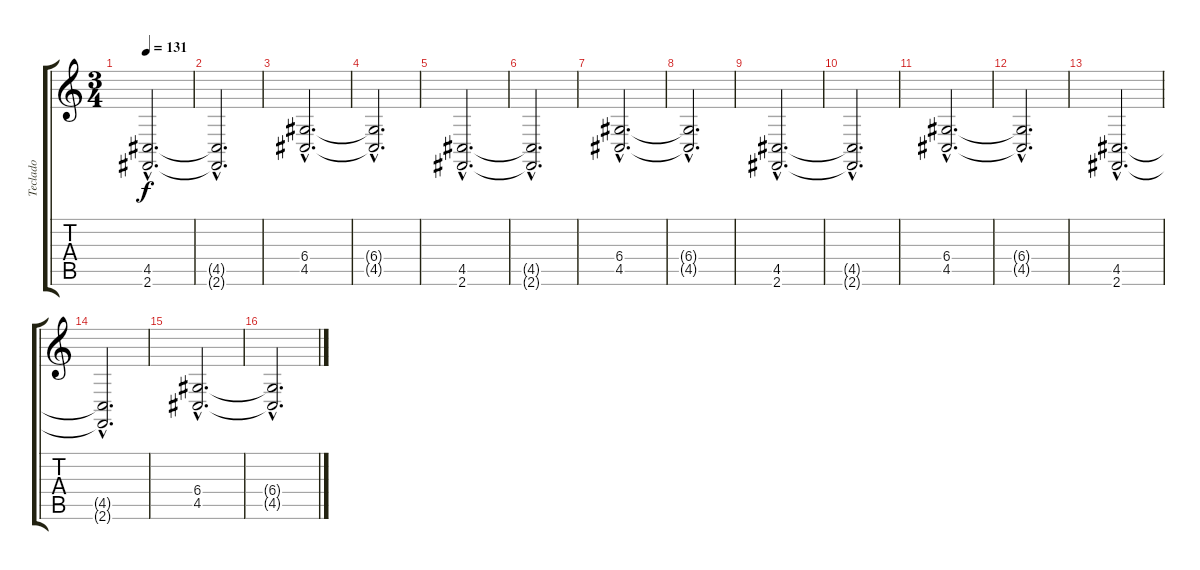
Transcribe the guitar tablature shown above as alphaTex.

\track ("Teclado" "Teclado") {instrument stringensemble1}
\staff {score tabs}
\tuning (E4 B3 G3 D3 A2 E2) {hide}
\ts (3 4)
\tempo 131
\clef g2
\ks c
(4.5{hac} 2.6{hac}).2{d dy f} |
(4.5{hac t} 2.6{hac t}).2{d} |
(6.4{hac} 4.5{hac}).2{d} |
(6.4{hac t} 4.5{hac t}).2{d} |
(4.5{hac} 2.6{hac}).2{d} |
(4.5{hac t} 2.6{hac t}).2{d} |
(6.4{hac} 4.5{hac}).2{d} |
(6.4{hac t} 4.5{hac t}).2{d} |
(4.5{hac} 2.6{hac}).2{d} |
(4.5{hac t} 2.6{hac t}).2{d} |
(6.4{hac} 4.5{hac}).2{d} |
(6.4{hac t} 4.5{hac t}).2{d} |
(4.5{hac} 2.6{hac}).2{d} |
(4.5{hac t} 2.6{hac t}).2{d} |
(6.4{hac} 4.5{hac}).2{d} |
(6.4{hac t} 4.5{hac t}).2{d}
